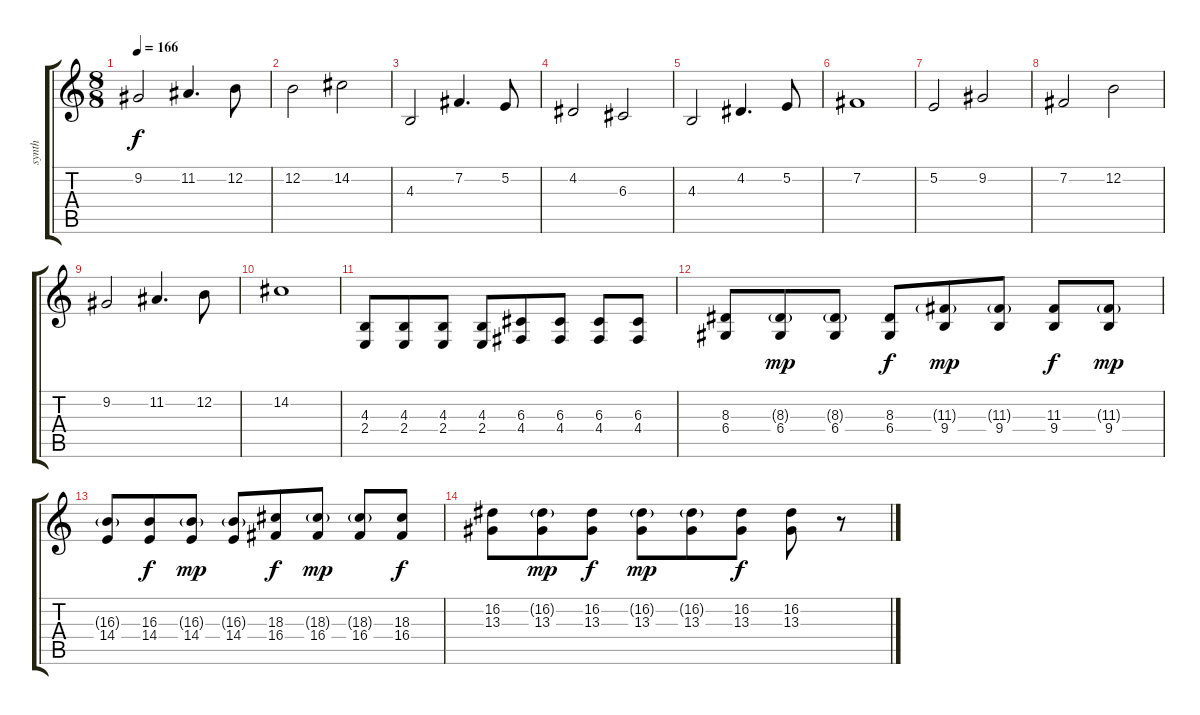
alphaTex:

\track ("synth" "synth") {instrument stringensemble1}
\staff {score tabs}
\tuning (E4 B3 G3 D3 A2 E2) {hide}
\ts (8 8)
\tempo 166
\clef g2
\ks c
9.2.2{dy f} 11.2.4{d} 12.2.8 |
12.2.2 14.2.2 |
4.3.2 7.2.4{d} 5.2.8 |
4.2.2 6.3.2 |
4.3.2 4.2.4{d} 5.2.8 |
7.2.1 |
5.2.2 9.2.2 |
7.2.2 12.2.2 |
9.2.2 11.2.4{d} 12.2.8 |
14.2.1 |
(4.3 2.4).8 (4.3 2.4).8 (4.3 2.4).8 (4.3 2.4).8 (6.3 4.4).8 (6.3 4.4).8 (6.3 4.4).8 (6.3 4.4).8 |
(8.3 6.4).8 (8.3{g} 6.4).8{dy mp} (8.3{g} 6.4).8 (8.3 6.4).8{dy f} (11.3{g} 9.4).8{dy mp} (11.3{g} 9.4).8 (11.3 9.4).8{dy f} (11.3{g} 9.4).8{dy mp} |
(16.3{g} 14.4).8 (16.3 14.4).8{dy f} (16.3{g} 14.4).8{dy mp} (16.3{g} 14.4).8 (18.3 16.4).8{dy f} (18.3{g} 16.4).8{dy mp} (18.3{g} 16.4).8 (18.3 16.4).8{dy f} |
(16.2 13.3).8 (16.2{g} 13.3).8{dy mp} (16.2 13.3).8{dy f} (16.2{g} 13.3).8{dy mp} (16.2{g} 13.3).8 (16.2 13.3).8{dy f} (16.2 13.3).8 r.8
